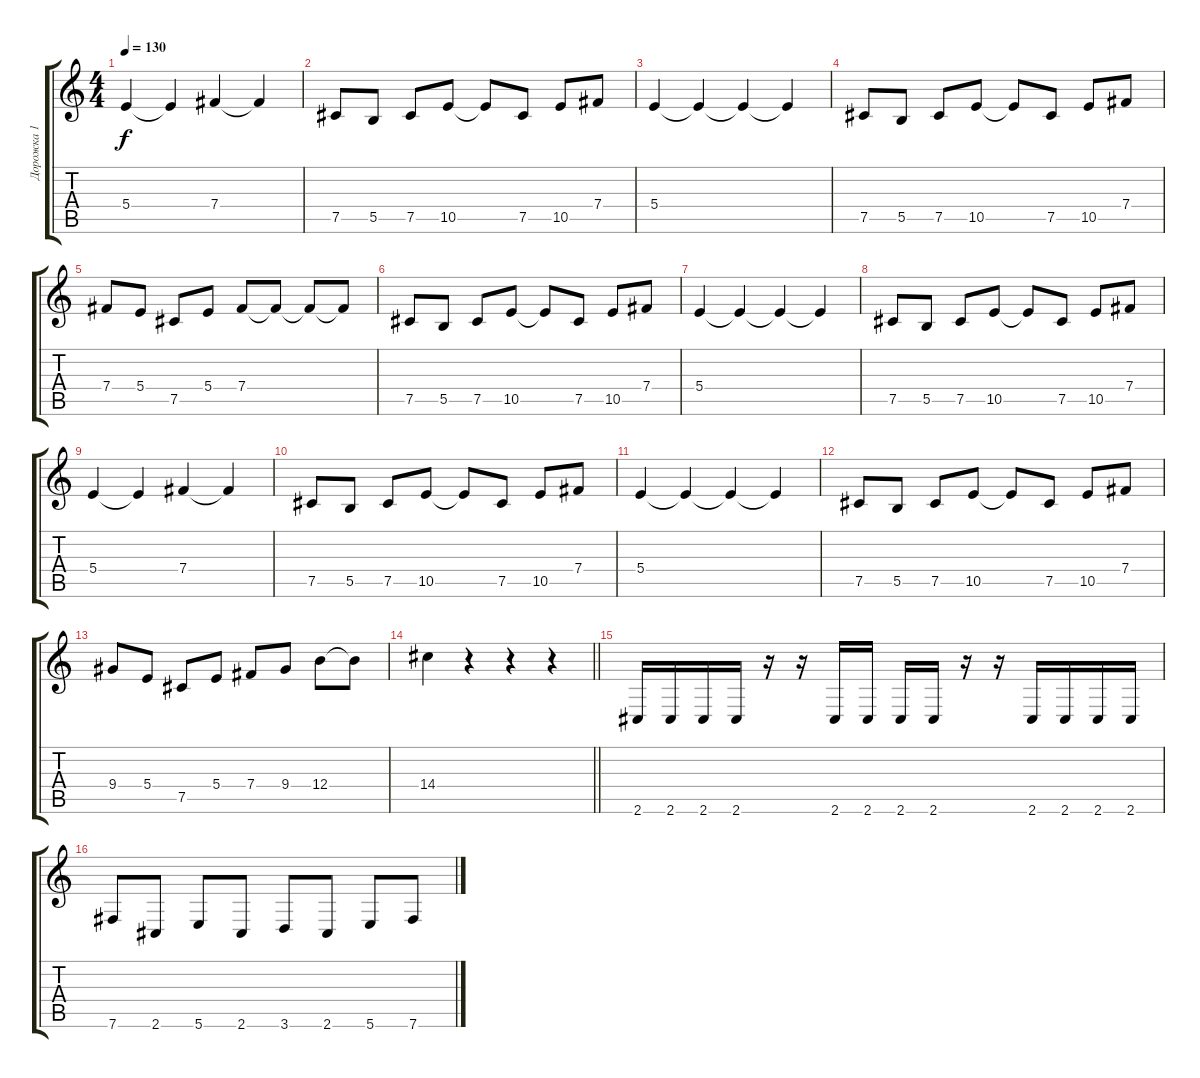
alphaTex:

\track ("Дорожка 1" "Дорожка 1") {instrument distortionguitar}
\staff {score tabs}
\tuning (Db4 Ab3 E3 B2 Gb2 B1) {hide}
\ts (4 4)
\tempo 130
\clef g2
\ks c
5.4.4{dy f} 5.4{t}.4 7.4.4 7.4{t}.4 |
7.5.8 5.5.8 7.5.8 10.5.8 10.5{t}.8 7.5.8 10.5.8 7.4.8 |
5.4.4 5.4{t}.4 5.4{t}.4 5.4{t}.4 |
7.5.8 5.5.8 7.5.8 10.5.8 10.5{t}.8 7.5.8 10.5.8 7.4.8 |
7.4.8 5.4.8 7.5.8 5.4.8 7.4.8 7.4{t}.8 7.4{t}.8 7.4{t}.8 |
7.5.8 5.5.8 7.5.8 10.5.8 10.5{t}.8 7.5.8 10.5.8 7.4.8 |
5.4.4 5.4{t}.4 5.4{t}.4 5.4{t}.4 |
7.5.8 5.5.8 7.5.8 10.5.8 10.5{t}.8 7.5.8 10.5.8 7.4.8 |
5.4.4 5.4{t}.4 7.4.4 7.4{t}.4 |
7.5.8 5.5.8 7.5.8 10.5.8 10.5{t}.8 7.5.8 10.5.8 7.4.8 |
5.4.4 5.4{t}.4 5.4{t}.4 5.4{t}.4 |
7.5.8 5.5.8 7.5.8 10.5.8 10.5{t}.8 7.5.8 10.5.8 7.4.8 |
9.4.8 5.4.8 7.5.8 5.4.8 7.4.8 9.4.8 12.4.8 12.4{t}.8 |
\barLineRight lightlight
14.4.4 r.4 r.4 r.4 |
\section ("" " ")
2.6.16 2.6.16 2.6.16 2.6.16 r.16 r.16 2.6.16 2.6.16 2.6.16 2.6.16 r.16 r.16 2.6.16 2.6.16 2.6.16 2.6.16 |
7.6.8 2.6.8 5.6.8 2.6.8 3.6.8 2.6.8 5.6.8 7.6.8
